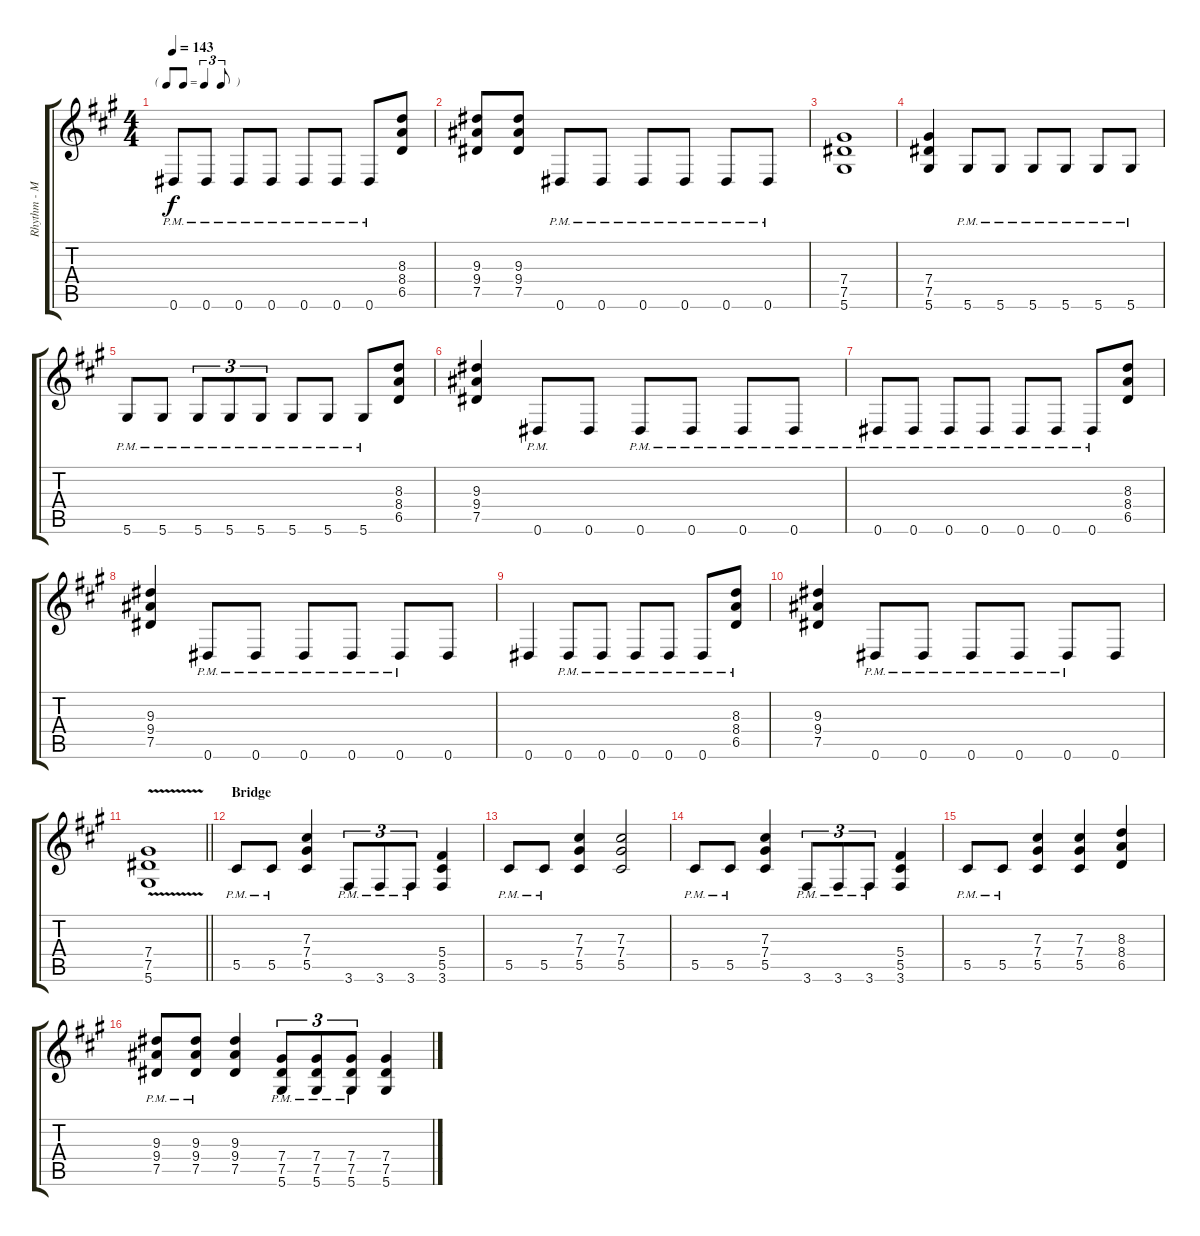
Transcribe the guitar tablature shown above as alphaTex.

\track ("Rhythm - Michael" "Rhythm - M") {instrument distortionguitar}
\staff {score tabs}
\tuning (Eb4 Bb3 Gb3 Db3 Ab2 Eb2) {hide}
\ts (4 4)
\tf triplet8th
\tempo 143
\clef g2
\ks a
0.6{pm}.8{dy f} 0.6{pm}.8 0.6{pm}.8 0.6{pm}.8 0.6{pm}.8 0.6{pm}.8 0.6{pm}.8 (8.3 8.4 6.5).8 |
(9.3 9.4 7.5).8 (9.3 9.4 7.5).8 0.6{pm}.8 0.6{pm}.8 0.6{pm}.8 0.6{pm}.8 0.6{pm}.8 0.6{pm}.8 |
(7.4 7.5 5.6).1 |
(7.4 7.5 5.6).4 5.6{pm}.8 5.6{pm}.8 5.6{pm}.8 5.6{pm}.8 5.6{pm}.8 5.6{pm}.8 |
5.6{pm}.8 5.6{pm}.8 5.6{pm}.8{tu (3 2)} 5.6{pm}.8{tu (3 2)} 5.6{pm}.8{tu (3 2)} 5.6{pm}.8 5.6{pm}.8 5.6{pm}.8 (8.3 8.4 6.5).8 |
(9.3 9.4 7.5).4 0.6{pm}.8 0.6.8 0.6{pm}.8 0.6{pm}.8 0.6{pm}.8 0.6{pm}.8 |
0.6{pm}.8 0.6{pm}.8 0.6{pm}.8 0.6{pm}.8 0.6{pm}.8 0.6{pm}.8 0.6{pm}.8 (8.3 8.4 6.5).8 |
(9.3 9.4 7.5).4 0.6{pm}.8 0.6{pm}.8 0.6{pm}.8 0.6{pm}.8 0.6{pm}.8 0.6.8 |
0.6.4 0.6{pm}.8 0.6{pm}.8 0.6{pm}.8 0.6{pm}.8 0.6{pm}.8 (8.3{pm} 8.4{pm} 6.5{pm}).8 |
(9.3 9.4 7.5).4 0.6{pm}.8 0.6{pm}.8 0.6{pm}.8 0.6{pm}.8 0.6{pm}.8 0.6.8 |
\barLineRight lightlight
(7.4{v} 7.5{v} 5.6{v}).1 |
\section ("" "Bridge")
5.5{pm}.8 5.5{pm}.8 (7.3 7.4 5.5).4 3.6{pm}.8{tu (3 2)} 3.6{pm}.8{tu (3 2)} 3.6{pm}.8{tu (3 2)} (5.4 5.5 3.6).4 |
5.5{pm}.8 5.5{pm}.8 (7.3 7.4 5.5).4 (7.3 7.4 5.5).2 |
5.5{pm}.8 5.5{pm}.8 (7.3 7.4 5.5).4 3.6{pm}.8{tu (3 2)} 3.6{pm}.8{tu (3 2)} 3.6{pm}.8{tu (3 2)} (5.4 5.5 3.6).4 |
5.5{pm}.8 5.5{pm}.8 (7.3 7.4 5.5).4 (7.3 7.4 5.5).4 (8.3 8.4 6.5).4 |
(9.3{pm} 9.4{pm} 7.5{pm}).8 (9.3{pm} 9.4{pm} 7.5{pm}).8 (9.3 9.4 7.5).4 (7.4{pm} 7.5{pm} 5.6{pm}).8{tu (3 2)} (7.4{pm} 7.5{pm} 5.6{pm}).8{tu (3 2)} (7.4{pm} 7.5{pm} 5.6{pm}).8{tu (3 2)} (7.4 7.5 5.6).4
